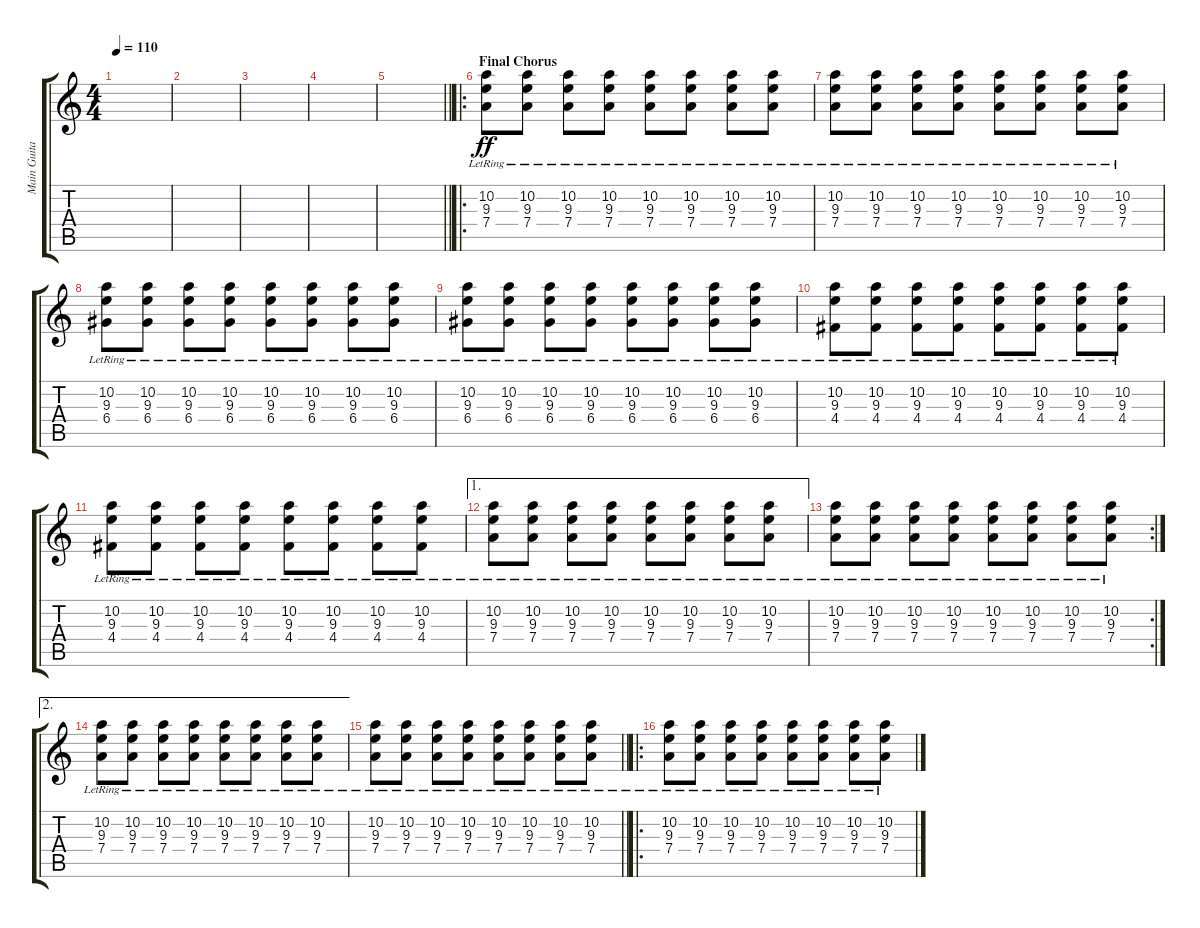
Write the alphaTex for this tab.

\track ("Main Guitar" "Main Guita") {instrument electricguitarjazz}
\staff {score tabs}
\tuning (E4 B3 G3 D3 A2 E2) {hide}
\ts (4 4)
\tempo 110
\clef g2
\ks c
|
|
|
|
\barLineRight lightlight
|
\ro
\section ("" "Final Chorus")
(10.2{lr} 9.3{lr} 7.4{lr}).8{dy ff} (10.2{lr} 9.3{lr} 7.4{lr}).8 (10.2{lr} 9.3{lr} 7.4{lr}).8 (10.2{lr} 9.3{lr} 7.4{lr}).8 (10.2{lr} 9.3{lr} 7.4{lr}).8 (10.2{lr} 9.3{lr} 7.4{lr}).8 (10.2{lr} 9.3{lr} 7.4{lr}).8 (10.2{lr} 9.3{lr} 7.4{lr}).8 |
(10.2{lr} 9.3{lr} 7.4{lr}).8 (10.2{lr} 9.3{lr} 7.4{lr}).8 (10.2{lr} 9.3{lr} 7.4{lr}).8 (10.2{lr} 9.3{lr} 7.4{lr}).8 (10.2{lr} 9.3{lr} 7.4{lr}).8 (10.2{lr} 9.3{lr} 7.4{lr}).8 (10.2{lr} 9.3{lr} 7.4{lr}).8 (10.2{lr} 9.3{lr} 7.4{lr}).8 |
(10.2{lr} 9.3{lr} 6.4{lr}).8 (10.2{lr} 9.3{lr} 6.4{lr}).8 (10.2{lr} 9.3{lr} 6.4{lr}).8 (10.2{lr} 9.3{lr} 6.4{lr}).8 (10.2{lr} 9.3{lr} 6.4{lr}).8 (10.2{lr} 9.3{lr} 6.4{lr}).8 (10.2{lr} 9.3{lr} 6.4{lr}).8 (10.2{lr} 9.3{lr} 6.4{lr}).8 |
(10.2{lr} 9.3{lr} 6.4{lr}).8 (10.2{lr} 9.3{lr} 6.4{lr}).8 (10.2{lr} 9.3{lr} 6.4{lr}).8 (10.2{lr} 9.3{lr} 6.4{lr}).8 (10.2{lr} 9.3{lr} 6.4{lr}).8 (10.2{lr} 9.3{lr} 6.4{lr}).8 (10.2{lr} 9.3{lr} 6.4{lr}).8 (10.2{lr} 9.3{lr} 6.4{lr}).8 |
(10.2{lr} 9.3{lr} 4.4{lr}).8 (10.2{lr} 9.3{lr} 4.4{lr}).8 (10.2{lr} 9.3{lr} 4.4{lr}).8 (10.2{lr} 9.3{lr} 4.4{lr}).8 (10.2{lr} 9.3{lr} 4.4{lr}).8 (10.2{lr} 9.3{lr} 4.4{lr}).8 (10.2{lr} 9.3{lr} 4.4{lr}).8 (10.2{lr} 9.3{lr} 4.4{lr}).8 |
(10.2{lr} 9.3{lr} 4.4{lr}).8 (10.2{lr} 9.3{lr} 4.4{lr}).8 (10.2{lr} 9.3{lr} 4.4{lr}).8 (10.2{lr} 9.3{lr} 4.4{lr}).8 (10.2{lr} 9.3{lr} 4.4{lr}).8 (10.2{lr} 9.3{lr} 4.4{lr}).8 (10.2{lr} 9.3{lr} 4.4{lr}).8 (10.2{lr} 9.3{lr} 4.4{lr}).8 |
\ae 1
(10.2{lr} 9.3{lr} 7.4{lr}).8 (10.2{lr} 9.3{lr} 7.4{lr}).8 (10.2{lr} 9.3{lr} 7.4{lr}).8 (10.2{lr} 9.3{lr} 7.4{lr}).8 (10.2{lr} 9.3{lr} 7.4{lr}).8 (10.2{lr} 9.3{lr} 7.4{lr}).8 (10.2{lr} 9.3{lr} 7.4{lr}).8 (10.2{lr} 9.3{lr} 7.4{lr}).8 |
\rc 2
(10.2{lr} 9.3{lr} 7.4{lr}).8 (10.2{lr} 9.3{lr} 7.4{lr}).8 (10.2{lr} 9.3{lr} 7.4{lr}).8 (10.2{lr} 9.3{lr} 7.4{lr}).8 (10.2{lr} 9.3{lr} 7.4{lr}).8 (10.2{lr} 9.3{lr} 7.4{lr}).8 (10.2{lr} 9.3{lr} 7.4{lr}).8 (10.2{lr} 9.3{lr} 7.4{lr}).8 |
\ae 2
(10.2{lr} 9.3{lr} 7.4{lr}).8 (10.2{lr} 9.3{lr} 7.4{lr}).8 (10.2{lr} 9.3{lr} 7.4{lr}).8 (10.2{lr} 9.3{lr} 7.4{lr}).8 (10.2{lr} 9.3{lr} 7.4{lr}).8 (10.2{lr} 9.3{lr} 7.4{lr}).8 (10.2{lr} 9.3{lr} 7.4{lr}).8 (10.2{lr} 9.3{lr} 7.4{lr}).8 |
\barLineRight lightlight
(10.2{lr} 9.3{lr} 7.4{lr}).8 (10.2{lr} 9.3{lr} 7.4{lr}).8 (10.2{lr} 9.3{lr} 7.4{lr}).8 (10.2{lr} 9.3{lr} 7.4{lr}).8 (10.2{lr} 9.3{lr} 7.4{lr}).8 (10.2{lr} 9.3{lr} 7.4{lr}).8 (10.2{lr} 9.3{lr} 7.4{lr}).8 (10.2{lr} 9.3{lr} 7.4{lr}).8 |
\ro
(10.2{lr} 9.3{lr} 7.4{lr}).8 (10.2{lr} 9.3{lr} 7.4{lr}).8 (10.2{lr} 9.3{lr} 7.4{lr}).8 (10.2{lr} 9.3{lr} 7.4{lr}).8 (10.2{lr} 9.3{lr} 7.4{lr}).8 (10.2{lr} 9.3{lr} 7.4{lr}).8 (10.2{lr} 9.3{lr} 7.4{lr}).8 (10.2{lr} 9.3{lr} 7.4{lr}).8
